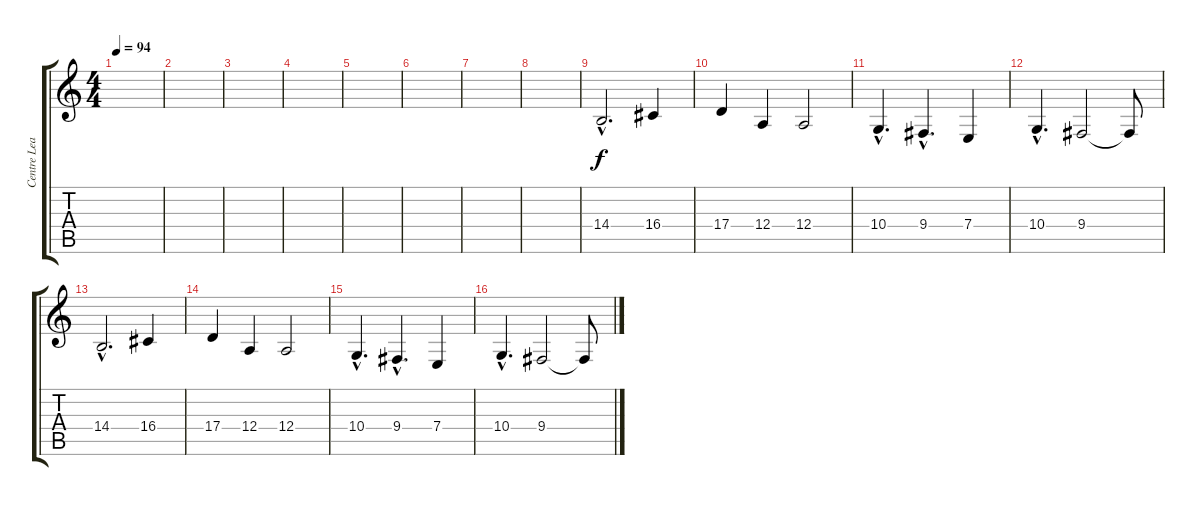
\track ("Centre Lead" "Centre Lea") {instrument oboe}
\staff {score tabs}
\tuning (B3 Gb3 D3 A2 E2 B1) {hide}
\ts (4 4)
\tempo 94
\clef g2
\ks c
|
|
|
|
|
|
|
|
14.4{hac}.2{d} 16.4.4 |
17.4.4 12.4.4 12.4.2 |
10.4{hac}.4{d} 9.4{hac}.4{d} 7.4.4 |
10.4{hac}.4{d} 9.4.2 9.4{t}.8 |
14.4{hac}.2{d} 16.4.4 |
17.4.4 12.4.4 12.4.2 |
10.4{hac}.4{d} 9.4{hac}.4{d} 7.4.4 |
10.4{hac}.4{d} 9.4.2 9.4{t}.8
